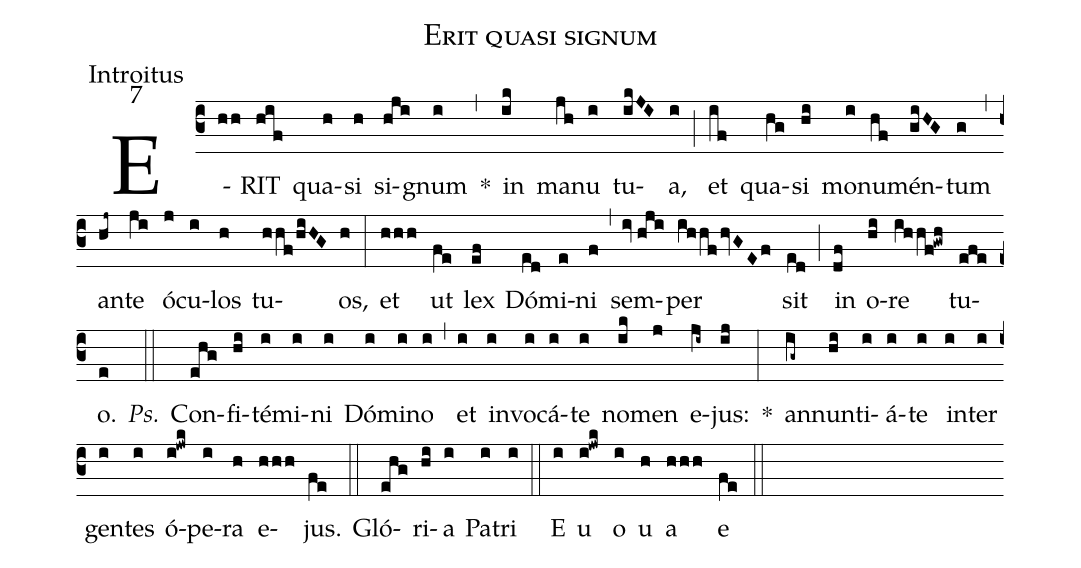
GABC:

name:Erit quasi signum;
office-part:Introitus;
mode:7;
%%
(c3) E(hh)RIT(hif) qua(h)si(h) si(hji)gnum(i) *(,) in(ik) ma(jh)nu(i) tu(ikJI)a,(i) (;) et(if) qua(hg)si(hi) mo(i)nu(hf)mén(giHG)tum(g) (,) an(hj~)te(ji) ó(j)cu(i)los(h) tu(hhf/hiHG)os,(h) (:) et(hhh) ut(fe) lex(ef) Dó(ed)mi(e)ni(f) (,) sem(iv//hji)per(ihhfhvGEf) sit(ed) (;) in(df) o(hi)re(ihhf!gwh) tu(efe)o.(e) <i>Ps.</i>(::) Con(ehg)fi(hi)té(i)mi(i)ni(i) Dó(i)mi(i)no(i) (,) et(i) in(i)vo(i)cá(i)te(i) no(ik)men(j) e(ji~)jus:(ij) *(:) an(ig~)nun(hi)ti(i)á(i)te(i) in(i)ter(i) gen(i)tes(i) ó(i!jwk)pe(i)ra(h) e(hhh)jus.(fe) (::) Gló(ehg)ri(hi)a(i) Pa(i)tri(i) (::) E(i) u(i!jwk) o(i) u(h) a(hhh) e(fe) (::)
